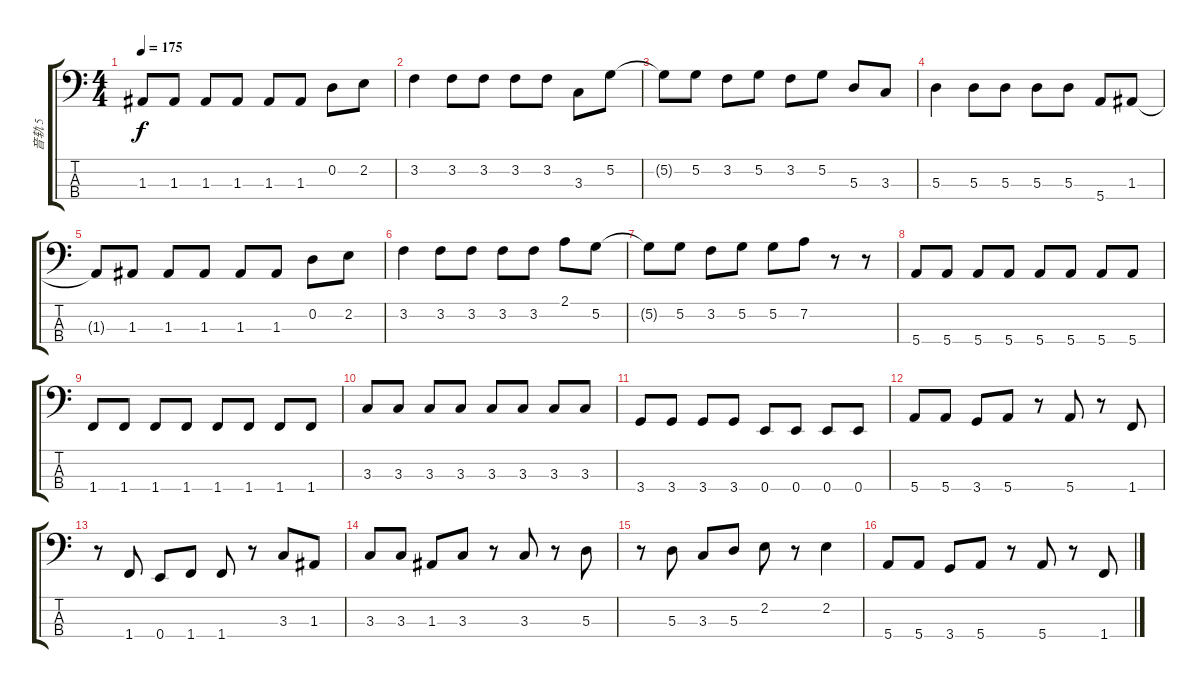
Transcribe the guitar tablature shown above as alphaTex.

\track ("音轨 5" "音轨 5") {instrument electricbassfinger}
\staff {score tabs}
\tuning (G2 D2 A1 E1) {hide}
\ts (4 4)
\tempo 175
\clef f4
\ks c
1.3{t}.8{dy f} 1.3.8 1.3.8 1.3.8 1.3.8 1.3.8 0.2.8 2.2.8 |
3.2.4 3.2.8 3.2.8 3.2.8 3.2.8 3.3.8 5.2.8 |
5.2{t}.8 5.2.8 3.2.8 5.2.8 3.2.8 5.2.8 5.3.8 3.3.8 |
5.3.4 5.3.8 5.3.8 5.3.8 5.3.8 5.4.8 1.3.8 |
1.3{t}.8 1.3.8 1.3.8 1.3.8 1.3.8 1.3.8 0.2.8 2.2.8 |
3.2.4 3.2.8 3.2.8 3.2.8 3.2.8 2.1.8 5.2.8 |
5.2{t}.8 5.2.8 3.2.8 5.2.8 5.2.8 7.2.8 r.8 r.8 |
5.4.8 5.4.8 5.4.8 5.4.8 5.4.8 5.4.8 5.4.8 5.4.8 |
1.4.8 1.4.8 1.4.8 1.4.8 1.4.8 1.4.8 1.4.8 1.4.8 |
3.3.8 3.3.8 3.3.8 3.3.8 3.3.8 3.3.8 3.3.8 3.3.8 |
3.4.8 3.4.8 3.4.8 3.4.8 0.4.8 0.4.8 0.4.8 0.4.8 |
5.4.8 5.4.8 3.4.8 5.4.8 r.8 5.4.8 r.8 1.4.8 |
r.8 1.4.8 0.4.8 1.4.8 1.4.8 r.8 3.3.8 1.3.8 |
3.3.8 3.3.8 1.3.8 3.3.8 r.8 3.3.8 r.8 5.3.8 |
r.8 5.3.8 3.3.8 5.3.8 2.2.8 r.8 2.2.4 |
5.4.8 5.4.8 3.4.8 5.4.8 r.8 5.4.8 r.8 1.4.8
